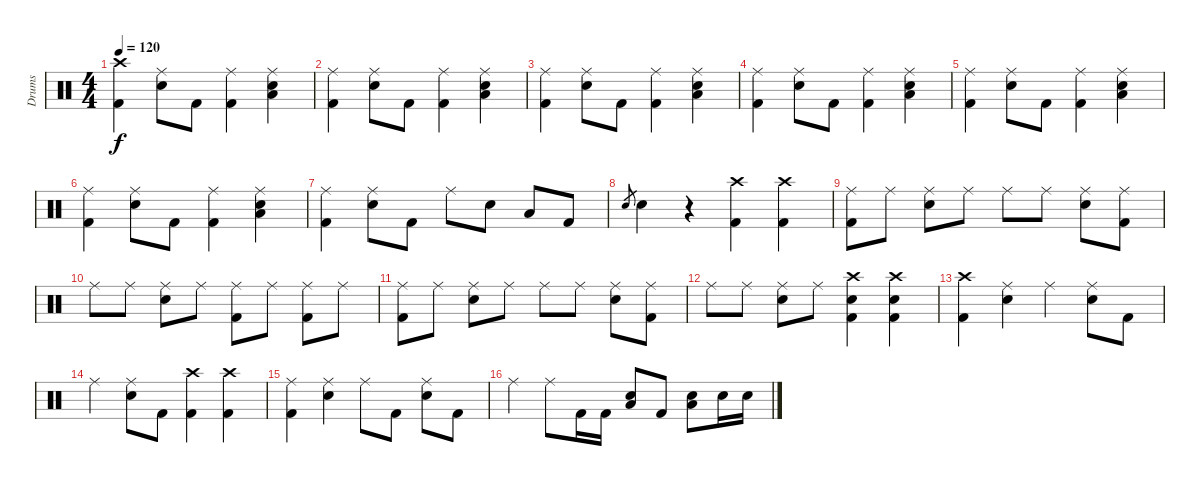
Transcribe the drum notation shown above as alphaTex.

\track ("Drums" "Drums") {instrument percussion}
\staff {score}
\articulation defaults
\ts (4 4)
\tempo 120
\clef neutral
\ks c
("Crash high (hit)" "Kick (hit) 2").4{dy f} ("Ride (middle)" "Electric Snare (hit)").8 "Kick (hit) 2".8 ("Ride (middle)" "Kick (hit) 2").4 ("Ride (middle)" "Low Tom (hit)" "Electric Snare (hit)").4 |
("Ride (middle)" "Kick (hit) 2").4 ("Ride (middle)" "Electric Snare (hit)").8 "Kick (hit) 2".8 ("Ride (middle)" "Kick (hit) 2").4 ("Ride (middle)" "Low Tom (hit)" "Electric Snare (hit)").4 |
("Ride (middle)" "Kick (hit) 2").4 ("Ride (middle)" "Electric Snare (hit)").8 "Kick (hit) 2".8 ("Ride (middle)" "Kick (hit) 2").4 ("Ride (middle)" "Low Tom (hit)" "Electric Snare (hit)").4 |
("Ride (middle)" "Kick (hit) 2").4 ("Ride (middle)" "Electric Snare (hit)").8 "Kick (hit) 2".8 ("Ride (middle)" "Kick (hit) 2").4 ("Ride (middle)" "Low Tom (hit)" "Electric Snare (hit)").4 |
("Ride (middle)" "Kick (hit) 2").4 ("Ride (middle)" "Electric Snare (hit)").8 "Kick (hit) 2".8 ("Ride (middle)" "Kick (hit) 2").4 ("Ride (middle)" "Low Tom (hit)" "Electric Snare (hit)").4 |
("Ride (middle)" "Kick (hit) 2").4 ("Ride (middle)" "Electric Snare (hit)").8 "Kick (hit) 2".8 ("Ride (middle)" "Kick (hit) 2").4 ("Ride (middle)" "Low Tom (hit)" "Electric Snare (hit)").4 |
("Ride (middle)" "Kick (hit) 2").4 ("Ride (middle)" "Electric Snare (hit)").8 "Kick (hit) 2".8 "Ride (middle)".8 "Electric Snare (hit)".8 "Low Tom (hit)".8 "Kick (hit) 2".8 |
"Electric Snare (hit)".8{gr} "Electric Snare (hit)".4 r.4 ("Crash high (hit)" "Kick (hit) 2").4 ("Crash high (hit)" "Kick (hit) 2").4 |
("Ride (middle)" "Kick (hit) 2").8 "Ride (middle)".8 ("Ride (middle)" "Electric Snare (hit)").8 "Ride (middle)".8 "Ride (middle)".8 "Ride (middle)".8 ("Ride (middle)" "Electric Snare (hit)").8 ("Ride (middle)" "Kick (hit) 2").8 |
"Ride (middle)".8 "Ride (middle)".8 ("Ride (middle)" "Electric Snare (hit)").8 "Ride (middle)".8 ("Ride (middle)" "Kick (hit) 2").8 "Ride (middle)".8 ("Ride (middle)" "Kick (hit) 2").8 "Ride (middle)".8 |
("Ride (middle)" "Kick (hit) 2").8 "Ride (middle)".8 ("Ride (middle)" "Electric Snare (hit)").8 "Ride (middle)".8 "Ride (middle)".8 "Ride (middle)".8 ("Ride (middle)" "Electric Snare (hit)").8 ("Ride (middle)" "Kick (hit) 2").8 |
"Ride (middle)".8 "Ride (middle)".8 ("Ride (middle)" "Electric Snare (hit)").8 "Ride (middle)".8 ("Crash high (hit)" "Electric Snare (hit)" "Kick (hit) 2").4 ("Crash high (hit)" "Electric Snare (hit)" "Kick (hit) 2").4 |
("Crash high (hit)" "Kick (hit) 2").4 ("Ride (middle)" "Electric Snare (hit)").4 "Ride (middle)".4 ("Ride (middle)" "Electric Snare (hit)").8 "Kick (hit) 2".8 |
"Ride (middle)".4 ("Ride (middle)" "Electric Snare (hit)").8 "Kick (hit) 2".8 ("Crash high (hit)" "Kick (hit) 2").4 ("Crash high (hit)" "Kick (hit) 2").4 |
("Ride (middle)" "Kick (hit) 2").4 ("Ride (middle)" "Electric Snare (hit)").4 "Ride (middle)".8 "Kick (hit) 2".8 ("Ride (middle)" "Electric Snare (hit)").8 "Kick (hit) 2".8 |
"Ride (middle)".4 "Ride (middle)".8 "Kick (hit) 2".16 "Kick (hit) 2".16 ("Low Tom (hit)" "Electric Snare (hit)").8 "Kick (hit) 2".8 ("Low Tom (hit)" "Electric Snare (hit)").8 "Electric Snare (hit)".16 "Electric Snare (hit)".16
